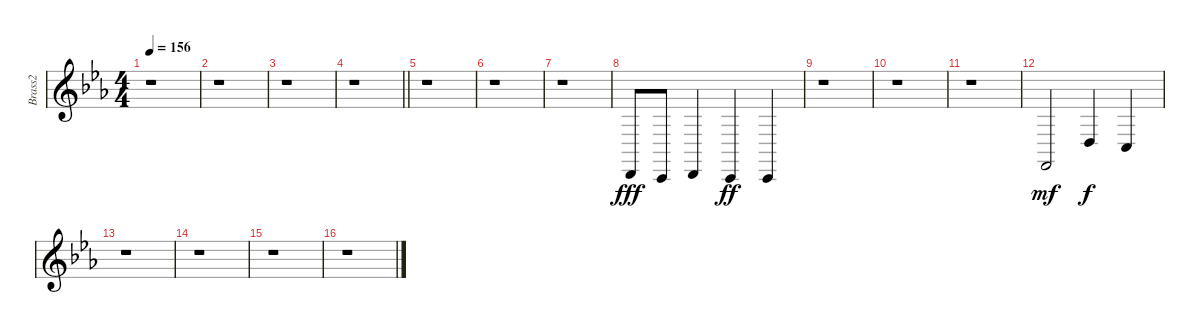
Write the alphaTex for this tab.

\track ("Brass2" "Brass2") {instrument trombone}
\staff {score}
\tuning (D4 A3 F3 C3 G2 C2) {hide}
\ts (4 4)
\tempo 156
\clef g2
\ks cminor
r.1{dy f} |
r.1 |
r.1 |
\barLineRight lightlight
r.1 |
r.1 |
r.1 |
r.1 |
2.6.8{dy fff} 0.6.8 2.6.4 0.6.4{dy ff} 0.6.4 |
r.1 |
r.1 |
r.1 |
5.6.2{dy mf} 2.4.4{dy f} 5.5.4 |
r.1 |
r.1 |
r.1 |
r.1
